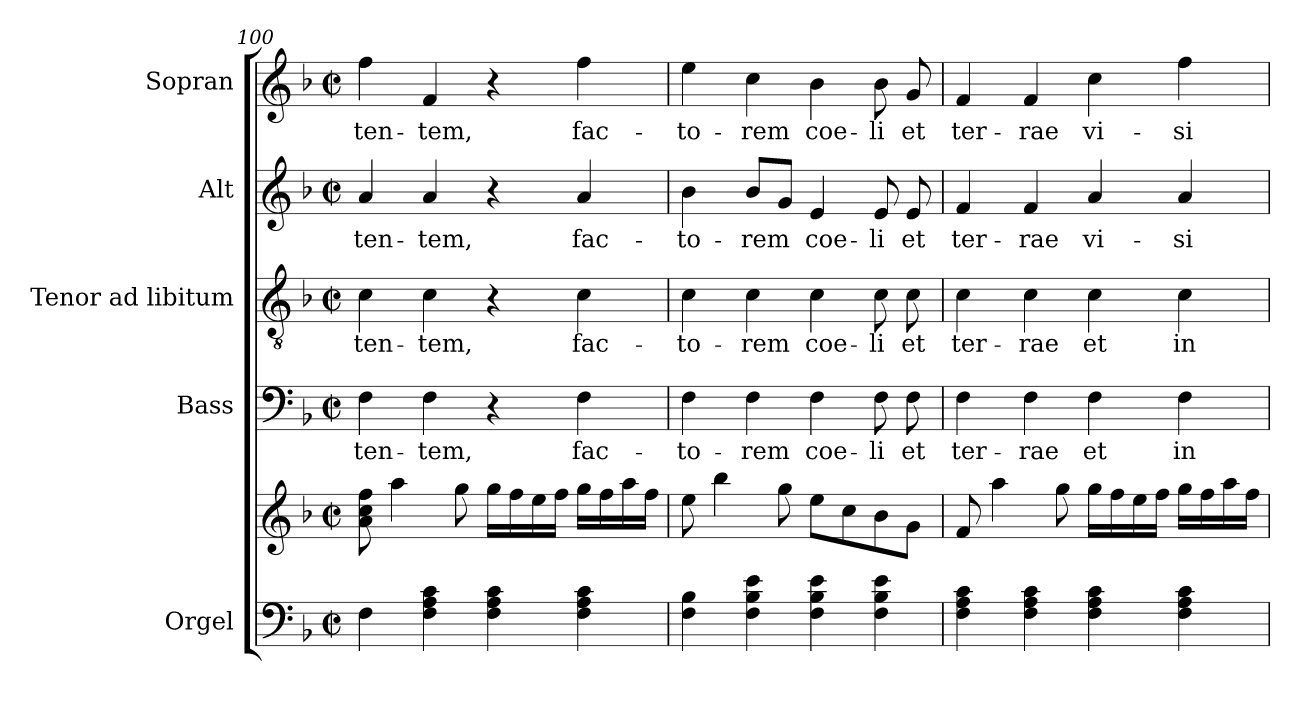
**kern	**kern	**kern	**text	**kern	**text	**kern	**text	**kern	**text
*part5	*part5	*part4	*part4	*part3	*part3	*part2	*part2	*part1	*part1
*staff6	*staff5	*staff4	*staff4	*staff3	*staff3	*staff2	*staff2	*staff1	*staff1
*I"Orgel	*	*I"Bass	*	*I"Tenor ad libitum	*	*I"Alt	*	*I"Sopran	*
*I'Org.	*	*I'B.	*	*I'T.	*	*I'A.	*	*I'S.	*
*clefF4	*clefG2	*clefF4	*	*clefGv2	*	*clefG2	*	*clefG2	*
*k[b-]	*k[b-]	*k[b-]	*	*k[b-]	*	*k[b-]	*	*k[b-]	*
*F:	*F:	*F:	*	*F:	*	*F:	*	*F:	*
*M2/2	*M2/2	*M2/2	*	*M2/2	*	*M2/2	*	*M2/2	*
*met(c|)	*met(c|)	*met(c|)	*	*met(c|)	*	*met(c|)	*	*met(c|)	*
=100	=100	=100	=100	=100	=100	=100	=100	=100	=100
!	!	!	!LO:LY:b	!	!LO:LY:b	!	!LO:LY:b	!	!LO:LY:b
4F\	8a\ 8cc\ 8ff\	4F\	-ten-	4c\	-ten-	4a/	-ten-	4ff\	-ten-
.	4aa\	.	.	.	.	.	.	.	.
!	!	!	!LO:LY:b	!	!LO:LY:b	!	!LO:LY:b	!	!LO:LY:b
4F\ 4A\ 4c\	.	4F\	-tem,	4c\	-tem,	4a/	-tem,	4f/	-tem,
.	8gg\	.	.	.	.	.	.	.	.
4F\ 4A\ 4c\	16gg\LL	4r	.	4r	.	4r	.	4r	.
.	16ff\	.	.	.	.	.	.	.	.
.	16ee\	.	.	.	.	.	.	.	.
.	16ff\JJ	.	.	.	.	.	.	.	.
!	!	!	!LO:LY:b	!	!LO:LY:b	!	!LO:LY:b	!	!LO:LY:b
4F\ 4A\ 4c\	16gg\LL	4F\	fac-	4c\	fac-	4a/	fac-	4ff\	fac-
.	16ff\	.	.	.	.	.	.	.	.
.	16aa\	.	.	.	.	.	.	.	.
.	16ff\JJ	.	.	.	.	.	.	.	.
=101	=101	=101	=101	=101	=101	=101	=101	=101	=101
!	!	!	!LO:LY:b	!	!LO:LY:b	!	!LO:LY:b	!	!LO:LY:b
4F\ 4B-\	8ee\	4F\	-to-	4c\	-to-	4b-\	-to-	4ee\	-to-
.	4bb-\	.	.	.	.	.	.	.	.
!	!	!	!LO:LY:b	!	!LO:LY:b	!	!LO:LY:b	!	!LO:LY:b
4F\ 4B-\ 4e\	.	4F\	-rem	4c\	-rem	8b-/L	-rem	4cc\	-rem
.	8gg\	.	.	.	.	8g/J	.	.	.
!	!	!	!LO:LY:b	!	!LO:LY:b	!	!LO:LY:b	!	!LO:LY:b
4F\ 4B-\ 4e\	8ee\L	4F\	coe-	4c\	coe-	4e/	coe-	4b-\	coe-
.	8cc\	.	.	.	.	.	.	.	.
!	!	!	!LO:LY:b	!	!LO:LY:b	!	!LO:LY:b	!	!LO:LY:b
4F\ 4B-\ 4e\	8b-\	8F\	-li	8c\	-li	8e/	-li	8b-\	-li
!	!	!	!LO:LY:b	!	!LO:LY:b	!	!LO:LY:b	!	!LO:LY:b
.	8g\J	8F\	et	8c\	et	8e/	et	8g/	et
=102	=102	=102	=102	=102	=102	=102	=102	=102	=102
!	!	!	!LO:LY:b	!	!LO:LY:b	!	!LO:LY:b	!	!LO:LY:b
4F\ 4A\ 4c\	8f/	4F\	ter-	4c\	ter-	4f/	ter-	4f/	ter-
.	4aa\	.	.	.	.	.	.	.	.
!	!	!	!LO:LY:b	!	!LO:LY:b	!	!LO:LY:b	!	!LO:LY:b
4F\ 4A\ 4c\	.	4F\	-rae	4c\	-rae	4f/	-rae	4f/	-rae
.	8gg\	.	.	.	.	.	.	.	.
!	!	!	!LO:LY:b	!	!LO:LY:b	!	!LO:LY:b	!	!LO:LY:b
4F\ 4A\ 4c\	16gg\LL	4F\	et	4c\	et	4a/	vi-	4cc\	vi-
.	16ff\	.	.	.	.	.	.	.	.
.	16ee\	.	.	.	.	.	.	.	.
.	16ff\JJ	.	.	.	.	.	.	.	.
!	!	!	!LO:LY:b	!	!LO:LY:b	!	!LO:LY:b	!	!LO:LY:b
4F\ 4A\ 4c\	16gg\LL	4F\	in-	4c\	in-	4a/	-si-	4ff\	-si-
.	16ff\	.	.	.	.	.	.	.	.
.	16aa\	.	.	.	.	.	.	.	.
.	16ff\JJ	.	.	.	.	.	.	.	.
=	=	=	=	=	=	=	=	=	=
*-	*-	*-	*-	*-	*-	*-	*-	*-	*-
